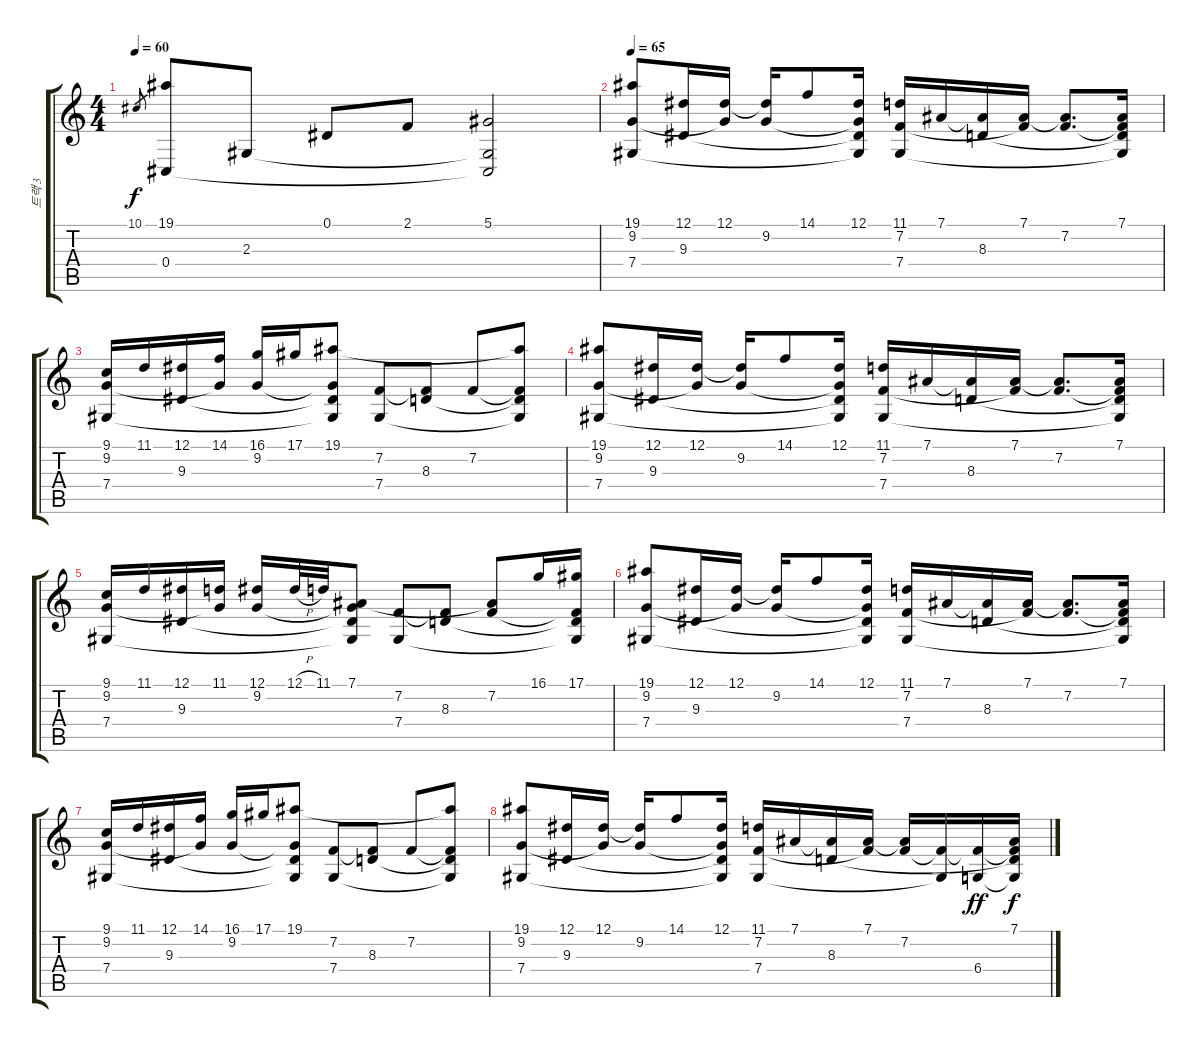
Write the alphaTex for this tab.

\track ("트랙 3" "트랙 3") {instrument brightacousticpiano}
\staff {score tabs}
\tuning (Eb4 Bb3 Gb3 Db3 Ab2 Eb2) {hide}
\ts (4 4)
\tempo 60
\clef g2
\ks c
10.1.8{gr dy f} (19.1 0.4).8 2.3.8 0.1.8 2.1.8 (5.1 2.3{t} 0.4{t}).2 |
\tempo 65
(19.1 9.2 7.4).8 (12.1 9.3).16 (12.1 9.2{t}).16 (12.1{t} 9.2).16 14.1.8 (12.1 9.2{t} 9.3{t} 7.4{t}).16 (11.1 7.2 7.4).16 7.1.16 (7.1{t} 8.3).16 (7.1 7.2{t}).16 (7.1{t} 7.2).8{d} (7.1 7.2{t} 8.3{t} 7.4{t}).16 |
(9.1 9.2 7.4).16 11.1.16 (12.1 9.3).16 (14.1 9.2{t}).16 (16.1 9.2).16 17.1.16 (19.1 9.2{t} 9.3{t} 7.4{t}).8 (7.2 7.4).8 (7.2{t} 8.3).8 7.2.8 (19.1{t} 7.2{t} 8.3{t} 7.4{t}).8 |
(19.1 9.2 7.4).8 (12.1 9.3).16 (12.1 9.2{t}).16 (12.1{t} 9.2).16 14.1.8 (12.1 9.2{t} 9.3{t} 7.4{t}).16 (11.1 7.2 7.4).16 7.1.16 (7.1{t} 8.3).16 (7.1 7.2{t}).16 (7.1{t} 7.2).8{d} (7.1 7.2{t} 8.3{t} 7.4{t}).16 |
(9.1 9.2 7.4).16 11.1.16 (12.1 9.3).16 (11.1 9.2{t}).16 (12.1 9.2).16 12.1{h}.32 11.1.32 (7.1 9.2{t} 9.3{t} 7.4{t}).8 (7.2 7.4).8 (7.2{t} 8.3).8 (7.1{t} 7.2).8 16.1.16 (17.1 7.2{t} 8.3{t} 7.4{t}).16 |
(19.1 9.2 7.4).8 (12.1 9.3).16 (12.1 9.2{t}).16 (12.1{t} 9.2).16 14.1.8 (12.1 9.2{t} 9.3{t} 7.4{t}).16 (11.1 7.2 7.4).16 7.1.16 (7.1{t} 8.3).16 (7.1 7.2{t}).16 (7.1{t} 7.2).8{d} (7.1 7.2{t} 8.3{t} 7.4{t}).16 |
(9.1 9.2 7.4).16 11.1.16 (12.1 9.3).16 (14.1 9.2{t}).16 (16.1 9.2).16 17.1.16 (19.1 9.2{t} 9.3{t} 7.4{t}).8 (7.2 7.4).8 (7.2{t} 8.3).8 7.2.8 (19.1{t} 7.2{t} 8.3{t} 7.4{t}).8 |
(19.1 9.2 7.4).8 (12.1 9.3).16 (12.1 9.2{t}).16 (12.1{t} 9.2).16 14.1.8 (12.1 9.2{t} 9.3{t} 7.4{t}).16 (11.1 7.2 7.4).16 7.1.16 (7.1{t} 8.3).16 (7.1 7.2{t}).16 (7.1{t} 7.2).16 (7.2{t} 7.4{t}).16 (7.2{t} 6.4).16{dy ff} (7.1 7.2{t} 8.3{t} 6.4{t}).16{dy f}
